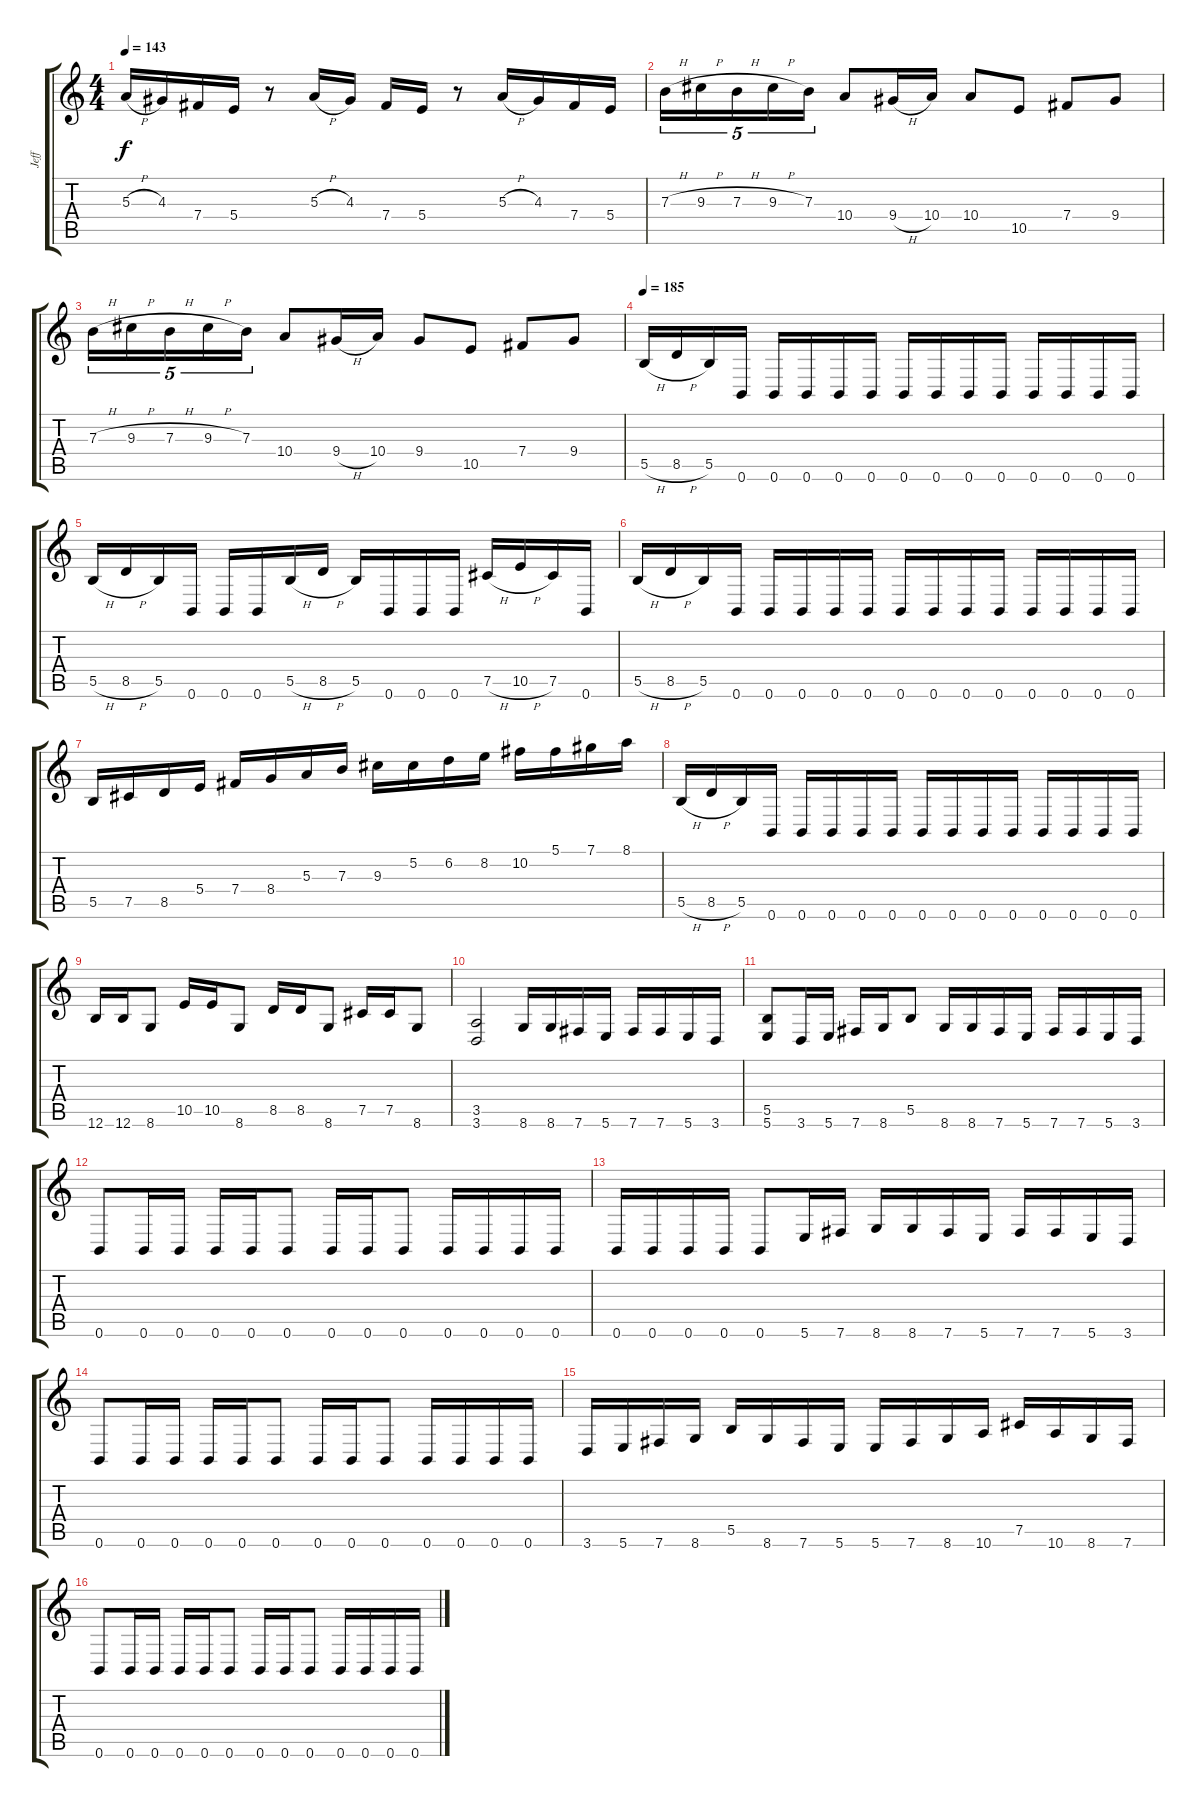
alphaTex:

\track ("Jeff" "Jeff") {instrument overdrivenguitar}
\staff {score tabs}
\tuning (Db4 Ab3 E3 B2 Gb2 B1) {hide}
\ts (4 4)
\tempo 143
\clef g2
\ks c
5.3{h}.16{dy f} 4.3.16 7.4.16 5.4.16 r.8 5.3{h}.16 4.3.16 7.4.16 5.4.16 r.8 5.3{h}.16 4.3.16 7.4.16 5.4.16 |
7.3{h}.16{tu (5 4)} 9.3{h}.16{tu (5 4)} 7.3{h}.16{tu (5 4)} 9.3{h}.16{tu (5 4)} 7.3.16{tu (5 4)} 10.4.8 9.4{h}.16 10.4.16 10.4.8 10.5.8 7.4.8 9.4.8 |
7.3{h}.16{tu (5 4)} 9.3{h}.16{tu (5 4)} 7.3{h}.16{tu (5 4)} 9.3{h}.16{tu (5 4)} 7.3.16{tu (5 4)} 10.4.8 9.4{h}.16 10.4.16 9.4.8 10.5.8 7.4.8 9.4.8 |
\tempo 185
5.5{h}.16 8.5{h}.16 5.5.16 0.6.16 0.6.16 0.6.16 0.6.16 0.6.16 0.6.16 0.6.16 0.6.16 0.6.16 0.6.16 0.6.16 0.6.16 0.6.16 |
5.5{h}.16 8.5{h}.16 5.5.16 0.6.16 0.6.16 0.6.16 5.5{h}.16 8.5{h}.16 5.5.16 0.6.16 0.6.16 0.6.16 7.5{h}.16 10.5{h}.16 7.5.16 0.6.16 |
5.5{h}.16 8.5{h}.16 5.5.16 0.6.16 0.6.16 0.6.16 0.6.16 0.6.16 0.6.16 0.6.16 0.6.16 0.6.16 0.6.16 0.6.16 0.6.16 0.6.16 |
5.5.16 7.5.16 8.5.16 5.4.16 7.4.16 8.4.16 5.3.16 7.3.16 9.3.16 5.2.16 6.2.16 8.2.16 10.2.16 5.1.16 7.1.16 8.1.16 |
5.5{h}.16 8.5{h}.16 5.5.16 0.6.16 0.6.16 0.6.16 0.6.16 0.6.16 0.6.16 0.6.16 0.6.16 0.6.16 0.6.16 0.6.16 0.6.16 0.6.16 |
12.6.16 12.6.16 8.6.8 10.5.16 10.5.16 8.6.8 8.5.16 8.5.16 8.6.8 7.5.16 7.5.16 8.6.8 |
(3.5 3.6).2 8.6.16 8.6.16 7.6.16 5.6.16 7.6.16 7.6.16 5.6.16 3.6.16 |
(5.5 5.6).8 3.6.16 5.6.16 7.6.16 8.6.16 5.5.8 8.6.16 8.6.16 7.6.16 5.6.16 7.6.16 7.6.16 5.6.16 3.6.16 |
0.6.8 0.6.16 0.6.16 0.6.16 0.6.16 0.6.8 0.6.16 0.6.16 0.6.8 0.6.16 0.6.16 0.6.16 0.6.16 |
0.6.16 0.6.16 0.6.16 0.6.16 0.6.8 5.6.16 7.6.16 8.6.16 8.6.16 7.6.16 5.6.16 7.6.16 7.6.16 5.6.16 3.6.16 |
0.6.8 0.6.16 0.6.16 0.6.16 0.6.16 0.6.8 0.6.16 0.6.16 0.6.8 0.6.16 0.6.16 0.6.16 0.6.16 |
3.6.16 5.6.16 7.6.16 8.6.16 5.5.16 8.6.16 7.6.16 5.6.16 5.6.16 7.6.16 8.6.16 10.6.16 7.5.16 10.6.16 8.6.16 7.6.16 |
0.6.8 0.6.16 0.6.16 0.6.16 0.6.16 0.6.8 0.6.16 0.6.16 0.6.8 0.6.16 0.6.16 0.6.16 0.6.16
